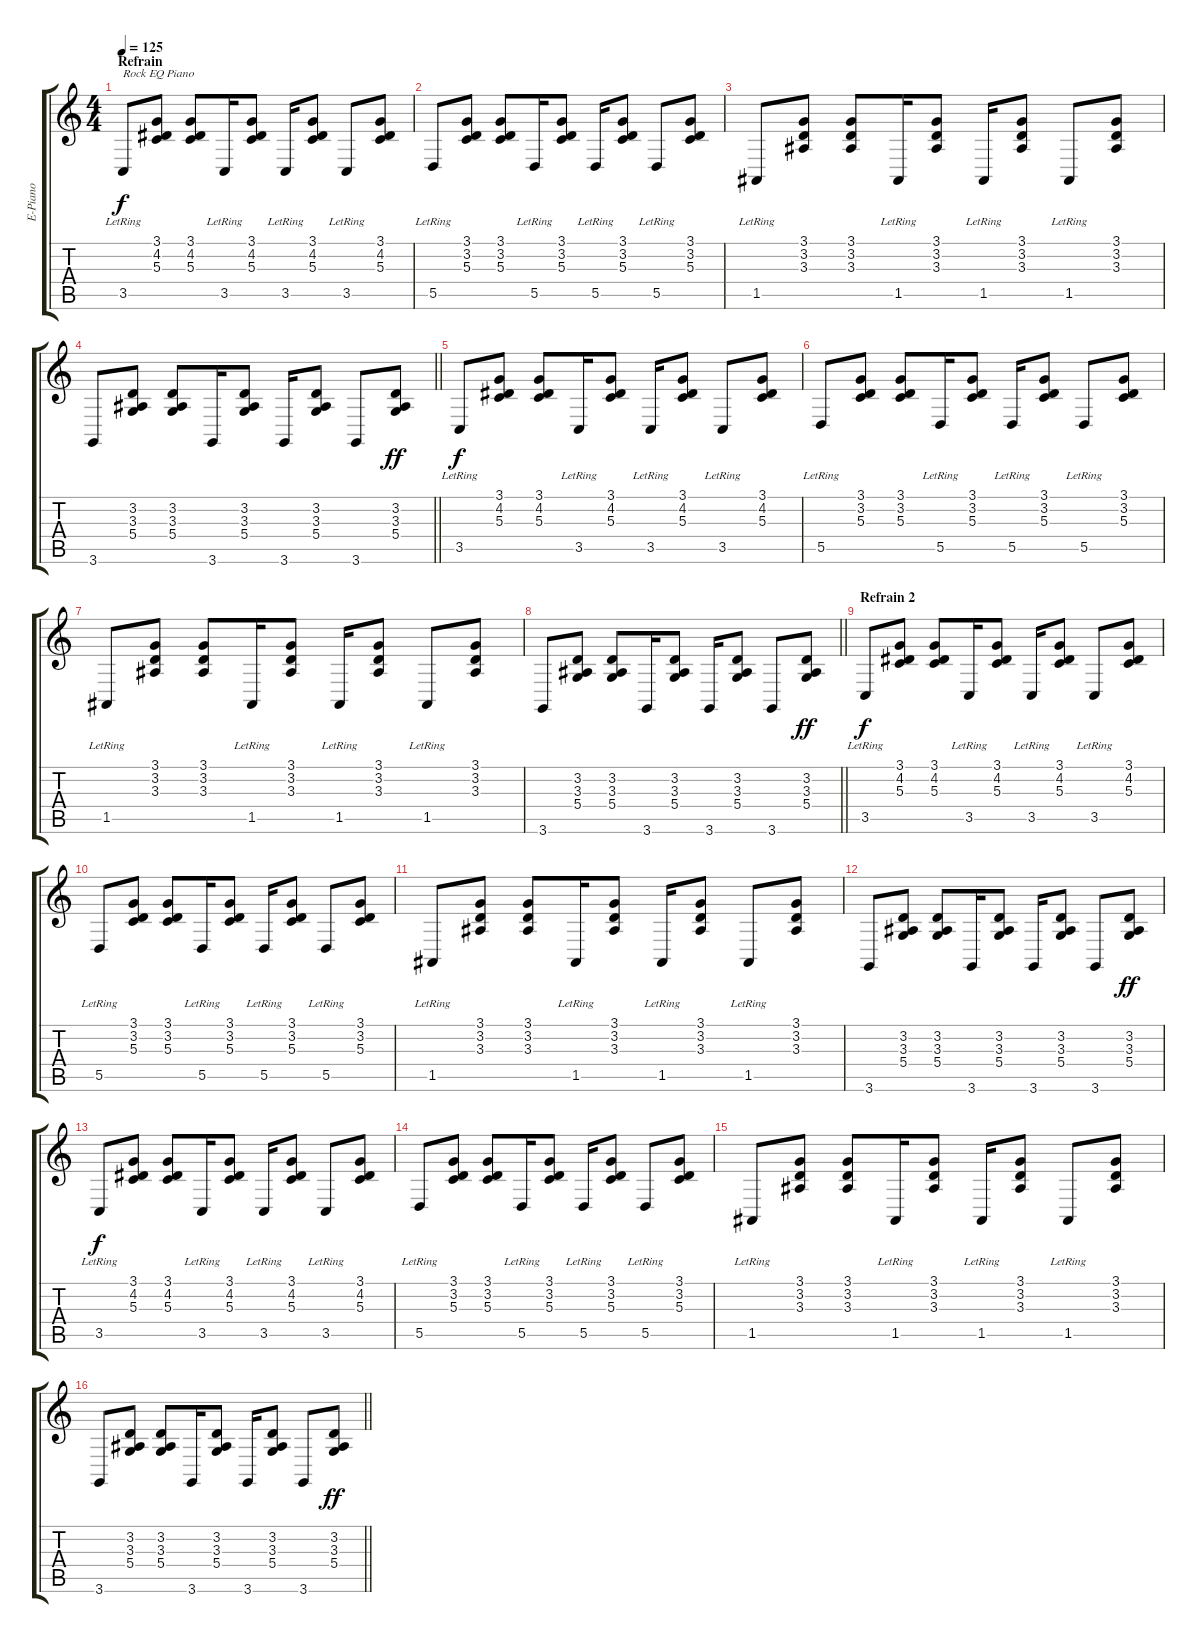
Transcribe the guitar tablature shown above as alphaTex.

\track ("E-Piano" "E-Piano") {instrument harpsichord}
\staff {score tabs}
\tuning (E4 B3 G3 D3 A2 E2) {hide}
\ts (4 4)
\section ("" "Refrain")
\tempo 125
\clef g2
\ks c
3.5{lr}.8{txt "Rock EQ Piano " dy f volume 13} (3.1 4.2 5.3).8 (3.1 4.2 5.3).8 3.5{lr}.16 (3.1 4.2 5.3).8 3.5{lr}.16 (3.1 4.2 5.3).8 3.5{lr}.8 (3.1 4.2 5.3).8 |
5.5{lr}.8 (3.1 3.2 5.3).8 (3.1 3.2 5.3).8 5.5{lr}.16 (3.1 3.2 5.3).8 5.5{lr}.16 (3.1 3.2 5.3).8 5.5{lr}.8 (3.1 3.2 5.3).8 |
1.5{lr}.8 (3.1 3.2 3.3).8 (3.1 3.2 3.3).8 1.5{lr}.16 (3.1 3.2 3.3).8 1.5{lr}.16 (3.1 3.2 3.3).8 1.5{lr}.8 (3.1 3.2 3.3).8 |
\barLineRight lightlight
3.6.8 (3.2 3.3 5.4).8 (3.2 3.3 5.4).8 3.6.16 (3.2 3.3 5.4).8 3.6.16 (3.2 3.3 5.4).8 3.6.8 (3.2 3.3 5.4).8{dy ff} |
3.5{lr}.8{dy f} (3.1 4.2 5.3).8 (3.1 4.2 5.3).8 3.5{lr}.16 (3.1 4.2 5.3).8 3.5{lr}.16 (3.1 4.2 5.3).8 3.5{lr}.8 (3.1 4.2 5.3).8 |
5.5{lr}.8 (3.1 3.2 5.3).8 (3.1 3.2 5.3).8 5.5{lr}.16 (3.1 3.2 5.3).8 5.5{lr}.16 (3.1 3.2 5.3).8 5.5{lr}.8 (3.1 3.2 5.3).8 |
1.5{lr}.8 (3.1 3.2 3.3).8 (3.1 3.2 3.3).8 1.5{lr}.16 (3.1 3.2 3.3).8 1.5{lr}.16 (3.1 3.2 3.3).8 1.5{lr}.8 (3.1 3.2 3.3).8 |
\barLineRight lightlight
3.6.8 (3.2 3.3 5.4).8 (3.2 3.3 5.4).8 3.6.16 (3.2 3.3 5.4).8 3.6.16 (3.2 3.3 5.4).8 3.6.8 (3.2 3.3 5.4).8{dy ff} |
\section ("" "Refrain 2")
3.5{lr}.8{dy f} (3.1 4.2 5.3).8 (3.1 4.2 5.3).8 3.5{lr}.16 (3.1 4.2 5.3).8 3.5{lr}.16 (3.1 4.2 5.3).8 3.5{lr}.8 (3.1 4.2 5.3).8 |
5.5{lr}.8 (3.1 3.2 5.3).8 (3.1 3.2 5.3).8 5.5{lr}.16 (3.1 3.2 5.3).8 5.5{lr}.16 (3.1 3.2 5.3).8 5.5{lr}.8 (3.1 3.2 5.3).8 |
1.5{lr}.8 (3.1 3.2 3.3).8 (3.1 3.2 3.3).8 1.5{lr}.16 (3.1 3.2 3.3).8 1.5{lr}.16 (3.1 3.2 3.3).8 1.5{lr}.8 (3.1 3.2 3.3).8 |
3.6.8 (3.2 3.3 5.4).8 (3.2 3.3 5.4).8 3.6.16 (3.2 3.3 5.4).8 3.6.16 (3.2 3.3 5.4).8 3.6.8 (3.2 3.3 5.4).8{dy ff} |
3.5{lr}.8{dy f} (3.1 4.2 5.3).8 (3.1 4.2 5.3).8 3.5{lr}.16 (3.1 4.2 5.3).8 3.5{lr}.16 (3.1 4.2 5.3).8 3.5{lr}.8 (3.1 4.2 5.3).8 |
5.5{lr}.8 (3.1 3.2 5.3).8 (3.1 3.2 5.3).8 5.5{lr}.16 (3.1 3.2 5.3).8 5.5{lr}.16 (3.1 3.2 5.3).8 5.5{lr}.8 (3.1 3.2 5.3).8 |
1.5{lr}.8 (3.1 3.2 3.3).8 (3.1 3.2 3.3).8 1.5{lr}.16 (3.1 3.2 3.3).8 1.5{lr}.16 (3.1 3.2 3.3).8 1.5{lr}.8 (3.1 3.2 3.3).8 |
\barLineRight lightlight
3.6.8 (3.2 3.3 5.4).8 (3.2 3.3 5.4).8 3.6.16 (3.2 3.3 5.4).8 3.6.16 (3.2 3.3 5.4).8 3.6.8 (3.2 3.3 5.4).8{dy ff}
